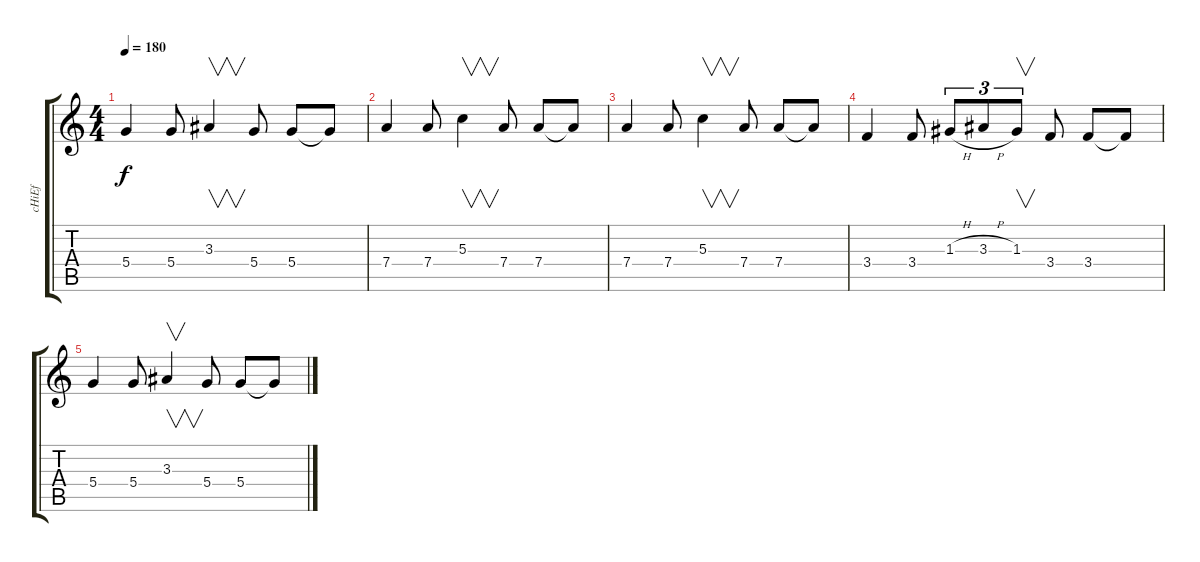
\track ("cHiEf" "cHiEf") {instrument overdrivenguitar}
\staff {score tabs}
\tuning (E4 B3 G3 D3 A2 E2) {hide}
\ts (4 4)
\tempo 180
\clef g2
\ks c
5.4.4{dy f} 5.4.8 3.3.4{v} 5.4.8 5.4.8 5.4{t}.8 |
7.4.4 7.4.8 5.3.4{v} 7.4.8 7.4.8 7.4{t}.8 |
7.4.4 7.4.8 5.3.4{v} 7.4.8 7.4.8 7.4{t}.8 |
3.4.4 3.4.8 1.3{h}.8{tu (3 2)} 3.3{h}.8{tu (3 2)} 1.3.8{v tu (3 2)} 3.4.8 3.4.8 3.4{t}.8 |
5.4.4 5.4.8 3.3.4{v} 5.4.8 5.4.8 5.4{t}.8
